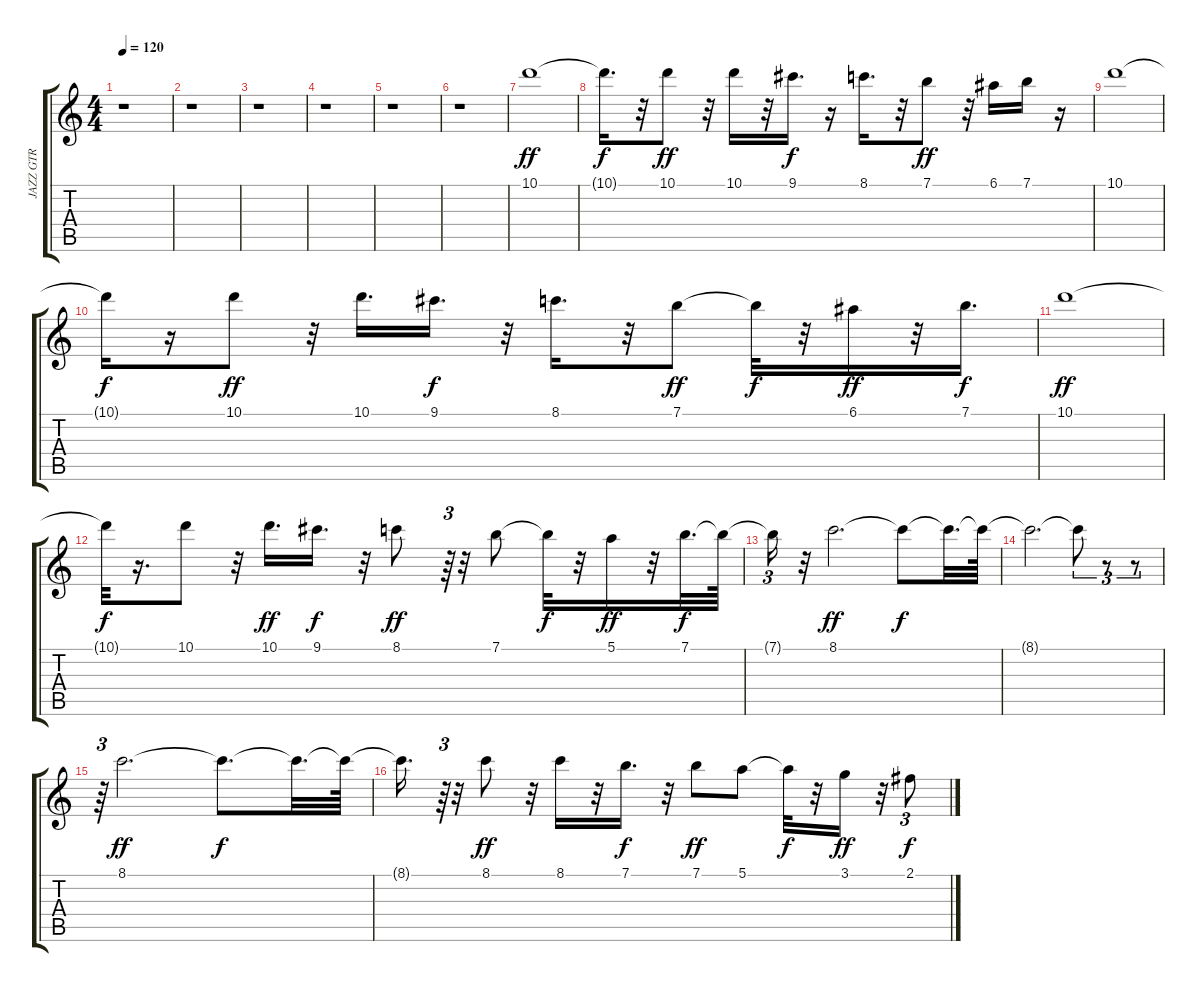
\track ("JAZZ GTR" "JAZZ GTR") {instrument electricguitarjazz}
\staff {score tabs}
\tuning (E4 B3 G3 D3 A2 E2) {hide}
\ts (4 4)
\tempo 120
\clef g2
\ks c
r.1{dy ff} |
r.1 |
r.1 |
r.1 |
r.1 |
r.1 |
10.1.1 |
10.1{t}.16{d dy f} r.32 10.1.8{dy ff} r.32 10.1.16 r.32 9.1.16{d dy f} r.16 8.1.16{d} r.32 7.1.8{dy ff} r.32 6.1.16 7.1.16 r.16 |
10.1.1 |
10.1{t}.16{dy f} r.16 10.1.8{dy ff} r.32 10.1.16{d} 9.1.16{d dy f} r.32 8.1.16{d} r.32 7.1.8{dy ff} 7.1{t}.32{dy f} r.32 6.1.16{dy ff} r.32 7.1.16{d dy f} |
10.1.1{dy ff} |
10.1{t}.32{dy f} r.16{d} 10.1.8 r.32 10.1.16{d dy ff} 9.1.16{d dy f} r.32 8.1.8{dy ff} r.64{tu (3 2)} r.32 7.1.8 7.1{t}.32{dy f} r.32 5.1.16{dy ff} r.32 7.1.32{d dy f} 7.1{t}.64 |
7.1{t}.16{tu (3 2)} r.32 8.1.2{d dy ff} 8.1{t}.8{dy f} 8.1{t}.32{d} 8.1{t}.64 |
8.1{t}.2{d} 8.1{t}.8{tu (3 2)} r.8{tu (3 2)} r.8{tu (3 2)} |
r.64{tu (3 2)} 8.1.2{d dy ff} 8.1{t}.8{d dy f} 8.1{t}.32{d} 8.1{t}.64 |
8.1{t}.16{d} r.64{tu (3 2)} r.32 8.1.8{dy ff} r.32 8.1.16 r.32 7.1.16{d dy f} r.32 7.1.8{dy ff} 5.1.8 5.1{t}.32{dy f} r.32 3.1.16{dy ff} r.32 2.1.8{tu (3 2) dy f}
